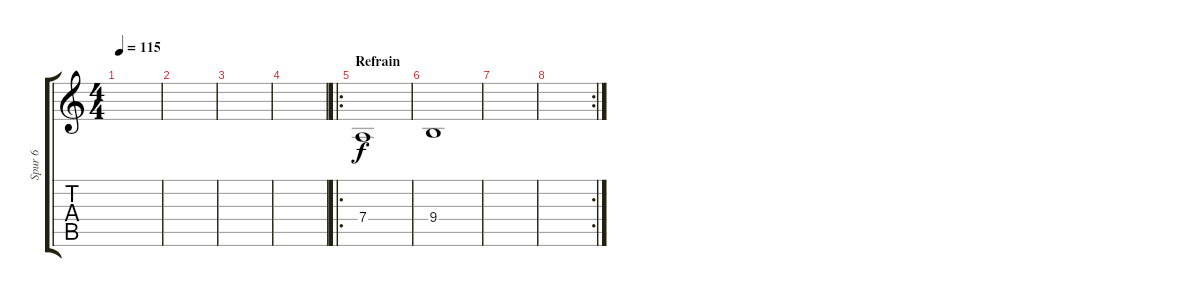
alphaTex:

\track ("Spur 6" "Spur 6") {instrument fx7echoes}
\staff {score tabs}
\tuning (E4 B3 G3 D3 A2 E2) {hide}
\ts (4 4)
\tempo 115
\clef g2
\ks c
|
|
|
|
\ro
\section ("" "Refrain")
7.4.1 |
9.4.1 |
|
\rc 2
